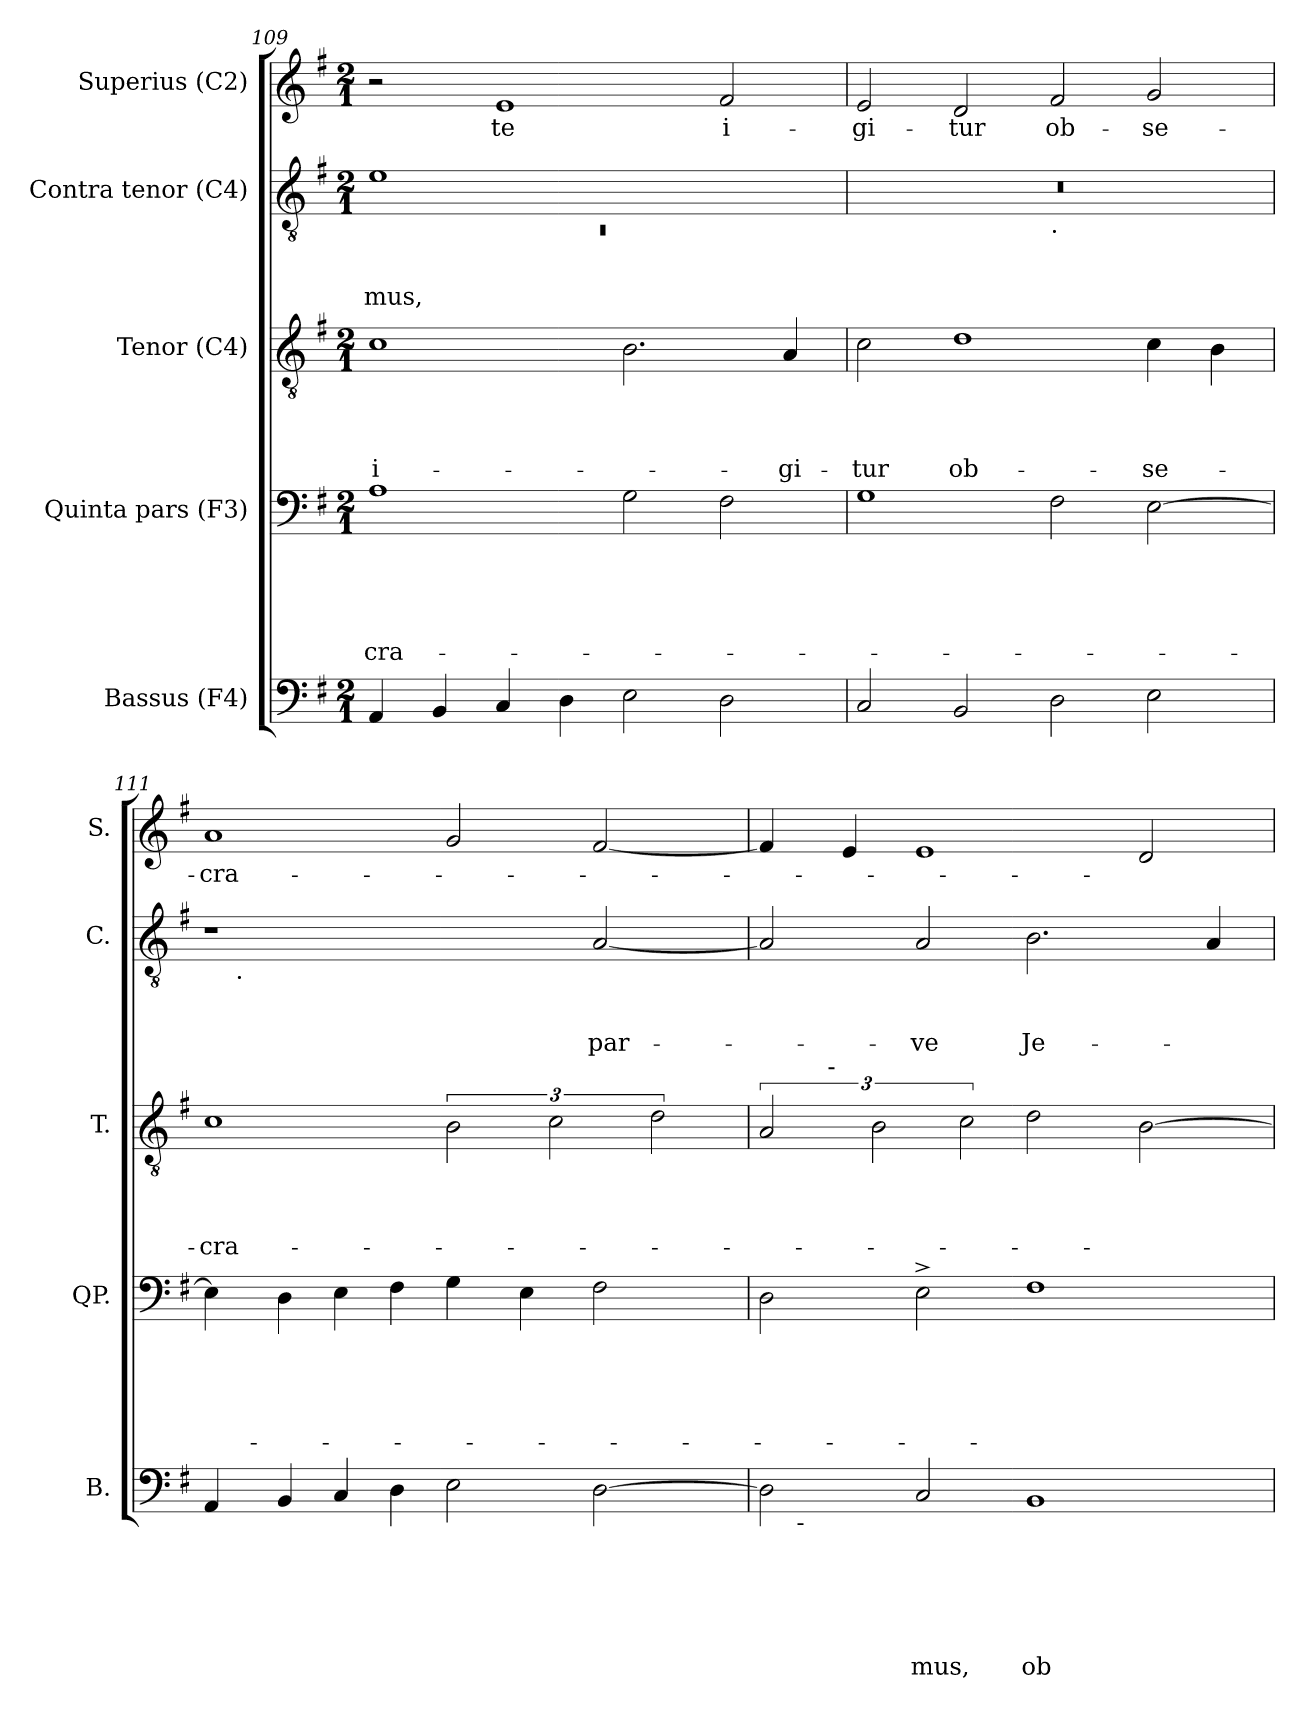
**kern	**text	**text	**text	**text	**text	**text	**kern	**text	**text	**text	**text	**text	**kern	**text	**text	**text	**text	**kern	**text	**text	**text	**kern	**text
*part5	*part5	*part5	*part5	*part5	*part5	*part5	*part4	*part4	*part4	*part4	*part4	*part4	*part3	*part3	*part3	*part3	*part3	*part2	*part2	*part2	*part2	*part1	*part1
*staff5	*staff5	*staff5	*staff5	*staff5	*staff5	*staff5	*staff4	*staff4	*staff4	*staff4	*staff4	*staff4	*staff3	*staff3	*staff3	*staff3	*staff3	*staff2	*staff2	*staff2	*staff2	*staff1	*staff1
*I"Bassus (F4)	*	*	*	*	*	*	*I"Quinta pars (F3)	*	*	*	*	*	*I"Tenor (C4)	*	*	*	*	*I"Contra tenor (C4)	*	*	*	*I"Superius (C2)	*
*I'B.	*	*	*	*	*	*	*I'QP.	*	*	*	*	*	*I'T.	*	*	*	*	*I'C.	*	*	*	*I'S.	*
*clefF4	*	*	*	*	*	*	*clefF4	*	*	*	*	*	*clefGv2	*	*	*	*	*clefGv2	*	*	*	*clefG2	*
*k[f#]	*	*	*	*	*	*	*k[f#]	*	*	*	*	*	*k[f#]	*	*	*	*	*k[f#]	*	*	*	*k[f#]	*
*G:	*	*	*	*	*	*	*G:	*	*	*	*	*	*G:	*	*	*	*	*G:	*	*	*	*G:	*
*M2/1	*	*	*	*	*	*	*M2/1	*	*	*	*	*	*M2/1	*	*	*	*	*M2/1	*	*	*	*M2/1	*
=109	=109	=109	=109	=109	=109	=109	=109	=109	=109	=109	=109	=109	=109	=109	=109	=109	=109	=109	=109	=109	=109	=109	=109
*	*	*	*	*	*	*	*	*	*	*	*	*	*	*	*	*	*	*^	*	*	*	*	*
!	!	!	!	!	!	!	!	!	!	!	!	!LO:LY:b	!	!	!	!	!LO:LY:b:rj	!	!LO:N:vis=1	!	!	!LO:LY:b	!	!
4AA/	.	.	.	.	.	.	1A	.	.	.	.	-cra-	1c	.	.	.	i-	1e	0rC	.	.	-mus,	2r	.
4BB/	.	.	.	.	.	.	.	.	.	.	.	.	.	.	.	.	.	.	.	.	.	.	.	.
!	!	!	!	!	!	!	!	!	!	!	!	!	!	!	!	!	!	!	!	!	!	!	!	!LO:LY:b
4C/	.	.	.	.	.	.	.	.	.	.	.	.	.	.	.	.	.	.	.	.	.	.	1e	te
4D\	.	.	.	.	.	.	.	.	.	.	.	.	.	.	.	.	.	.	.	.	.	.	.	.
2E\	.	.	.	.	.	.	2G\	.	.	.	.	.	2.B\	.	.	.	.	1ryy	.	.	.	.	.	.
!	!	!	!	!	!	!	!	!	!	!	!	!	!	!	!	!	!	!	!	!	!	!	!	!LO:LY:b
2D\	.	.	.	.	.	.	2F#\	.	.	.	.	.	.	.	.	.	.	.	.	.	.	.	2f#/	i-
!	!	!	!	!	!	!	!	!	!	!	!	!	!	!	!	!	!LO:LY:b	!	!	!	!	!	!	!
.	.	.	.	.	.	.	.	.	.	.	.	.	4A/	.	.	.	-gi-	.	.	.	.	.	.	.
=110	=110	=110	=110	=110	=110	=110	=110	=110	=110	=110	=110	=110	=110	=110	=110	=110	=110	=110	=110	=110	=110	=110	=110	=110
!	!	!	!	!	!	!	!	!	!	!	!	!	!	!	!	!	!LO:LY:b	!	!	!	!	!	!	!LO:LY:b
2C/	.	.	.	.	.	.	1G	.	.	.	.	.	2c\	.	.	.	-tur	0r	1ryy	.	.	.	2e/	-gi-
!	!	!	!	!	!	!	!	!	!	!	!	!	!	!	!	!	!LO:LY:b	!	!	!	!	!	!	!LO:LY:b
2BB/	.	.	.	.	.	.	.	.	.	.	.	.	1d	.	.	.	ob-	.	.	.	.	.	2d/	-tur
!	!	!	!	!	!	!	!	!	!	!	!	!	!	!	!	!	!	!	!LO:TX:b:t=.	!	!	!	!	!
!	!	!	!	!	!	!	!	!	!	!	!	!	!	!	!	!	!	!	!	!	!	!	!	!LO:LY:b
2D\	.	.	.	.	.	.	2F#\	.	.	.	.	.	.	.	.	.	.	.	1ryy	.	.	.	2f#/	ob-
!	!	!	!	!	!	!	!	!	!	!	!	!	!	!	!	!	!LO:LY:b	!	!	!	!	!	!	!LO:LY:b
2E\	.	.	.	.	.	.	[>2E\	.	.	.	.	.	4c\	.	.	.	-se-	.	.	.	.	.	2g/	-se-
.	.	.	.	.	.	.	.	.	.	.	.	.	4B\	.	.	.	.	.	.	.	.	.	.	.
=111	=111	=111	=111	=111	=111	=111	=111	=111	=111	=111	=111	=111	=111	=111	=111	=111	=111	=111	=111	=111	=111	=111	=111	=111
!	!	!	!	!	!	!	!	!	!	!	!	!	!	!	!	!	!LO:LY:b	!	!	!	!	!	!	!LO:LY:b
4AA/	.	.	.	.	.	.	4E\]	.	.	.	.	.	1c	.	.	.	-cra-	1r	16.ryy	.	.	.	1a	-cra-
!	!	!	!	!	!	!	!	!	!	!	!	!	!	!	!	!	!	!	!LO:TX:b:t=.	!	!	!	!	!
.	.	.	.	.	.	.	.	.	.	.	.	.	.	.	.	.	.	.	1ryy	.	.	.	.	.
4BB/	.	.	.	.	.	.	4D\	.	.	.	.	.	.	.	.	.	.	.	.	.	.	.	.	.
4C/	.	.	.	.	.	.	4E\	.	.	.	.	.	.	.	.	.	.	.	.	.	.	.	.	.
4D\	.	.	.	.	.	.	4F#\	.	.	.	.	.	.	.	.	.	.	.	.	.	.	.	.	.
2E\	.	.	.	.	.	.	4G\	.	.	.	.	.	3B\	.	.	.	.	2ryy	.	.	.	.	2g/	.
.	.	.	.	.	.	.	.	.	.	.	.	.	.	.	.	.	.	.	2ryy	.	.	.	.	.
.	.	.	.	.	.	.	4E\	.	.	.	.	.	.	.	.	.	.	.	.	.	.	.	.	.
.	.	.	.	.	.	.	.	.	.	.	.	.	3c\	.	.	.	.	.	.	.	.	.	.	.
!	!	!	!	!	!	!	!	!	!	!	!	!	!	!	!	!	!	!	!	!	!	!LO:LY:b	!	!
[>2D\	.	.	.	.	.	.	2F#\	.	.	.	.	.	.	.	.	.	.	[>2A/	.	.	.	par-	[>2f#/	.
.	.	.	.	.	.	.	.	.	.	.	.	.	.	.	.	.	.	.	4ryy	.	.	.	.	.
.	.	.	.	.	.	.	.	.	.	.	.	.	3d\	.	.	.	.	.	.	.	.	.	.	.
.	.	.	.	.	.	.	.	.	.	.	.	.	.	.	.	.	.	.	8ryy	.	.	.	.	.
.	.	.	.	.	.	.	.	.	.	.	.	.	.	.	.	.	.	.	32ryy	.	.	.	.	.
*	*	*	*	*	*	*	*	*	*	*	*	*	*	*	*	*	*	*v	*v	*	*	*	*	*
!!LO:PB:g=z
=112	=112	=112	=112	=112	=112	=112	=112	=112	=112	=112	=112	=112	=112	=112	=112	=112	=112	=112	=112	=112	=112	=112	=112
*^	*	*	*	*	*	*	*	*	*	*	*	*	*^	*	*	*	*	*	*	*	*	*	*
2D\]	8ryy	.	.	.	.	.	.	2D\	.	.	.	.	.	3A/	8..ryy	.	.	.	.	2A/]	.	.	.	4f#/]	.
!	!LO:TX:b:t=-	!	!	!	!	!	!	!	!	!	!	!	!	!	!	!	!	!	!	!	!	!	!	!	!
.	1...ryy	.	.	.	.	.	.	.	.	.	.	.	.	.	.	.	.	.	.	.	.	.	.	.	.
!	!	!	!	!	!	!	!	!	!	!	!	!	!	!	!LO:TX:a:t=-	!	!	!	!	!	!	!	!	!	!
.	.	.	.	.	.	.	.	.	.	.	.	.	.	.	1ryy	.	.	.	.	.	.	.	.	.	.
.	.	.	.	.	.	.	.	.	.	.	.	.	.	.	.	.	.	.	.	.	.	.	.	4e/	.
.	.	.	.	.	.	.	.	.	.	.	.	.	.	3B\	.	.	.	.	.	.	.	.	.	.	.
!	!	!	!	!	!	!	!LO:LY:b	!	!	!	!	!	!	!	!	!	!	!	!	!	!	!	!LO:LY:b	!	!
2C/	.	.	.	.	.	.	-mus,	2E^>\	.	.	.	.	.	.	.	.	.	.	.	2A/	.	.	-ve	1e	.
.	.	.	.	.	.	.	.	.	.	.	.	.	.	3c\	.	.	.	.	.	.	.	.	.	.	.
!	!	!	!	!	!	!	!LO:LY:b	!	!	!	!	!	!	!	!	!	!	!	!	!	!	!	!LO:LY:b	!	!
1BB	.	.	.	.	.	.	ob-	1F#	.	.	.	.	.	2d\	.	.	.	.	.	2.B\	.	.	Je-	.	.
.	.	.	.	.	.	.	.	.	.	.	.	.	.	.	2ryy	.	.	.	.	.	.	.	.	.	.
.	.	.	.	.	.	.	.	.	.	.	.	.	.	[>2B\	.	.	.	.	.	.	.	.	.	2d/	.
.	.	.	.	.	.	.	.	.	.	.	.	.	.	.	4ryy	.	.	.	.	.	.	.	.	.	.
.	.	.	.	.	.	.	.	.	.	.	.	.	.	.	.	.	.	.	.	4A/	.	.	.	.	.
.	.	.	.	.	.	.	.	.	.	.	.	.	.	.	32ryy	.	.	.	.	.	.	.	.	.	.
*v	*v	*	*	*	*	*	*	*	*	*	*	*	*	*v	*v	*	*	*	*	*	*	*	*	*	*
=	=	=	=	=	=	=	=	=	=	=	=	=	=	=	=	=	=	=	=	=	=	=	=
*-	*-	*-	*-	*-	*-	*-	*-	*-	*-	*-	*-	*-	*-	*-	*-	*-	*-	*-	*-	*-	*-	*-	*-
